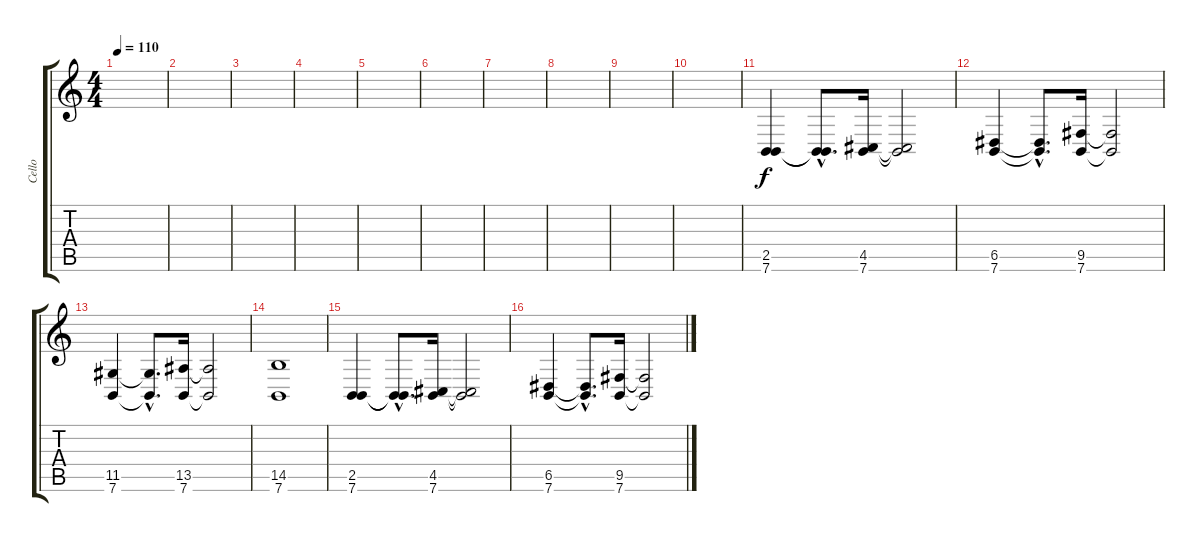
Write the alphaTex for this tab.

\track ("Cello" "Cello") {instrument cello}
\staff {score tabs}
\tuning (E4 B3 G3 D3 A2 E2) {hide}
\ts (4 4)
\tempo 110
\clef g2
\ks c
|
|
|
|
|
|
|
|
|
|
(2.5 7.6).4 (2.5{hac t} 7.6{hac t}).8{d} (4.5 7.6).16 (4.5{t} 7.6{t}).2 |
(6.5 7.6).4 (6.5{hac t} 7.6{hac t}).8{d} (9.5 7.6).16 (9.5{t} 7.6{t}).2 |
(11.5 7.6).4 (11.5{hac t} 7.6{hac t}).8{d} (13.5 7.6).16 (13.5{t} 7.6{t}).2 |
(14.5 7.6).1 |
(2.5 7.6).4 (2.5{hac t} 7.6{hac t}).8{d} (4.5 7.6).16 (4.5{t} 7.6{t}).2 |
(6.5 7.6).4 (6.5{hac t} 7.6{hac t}).8{d} (9.5 7.6).16 (9.5{t} 7.6{t}).2
